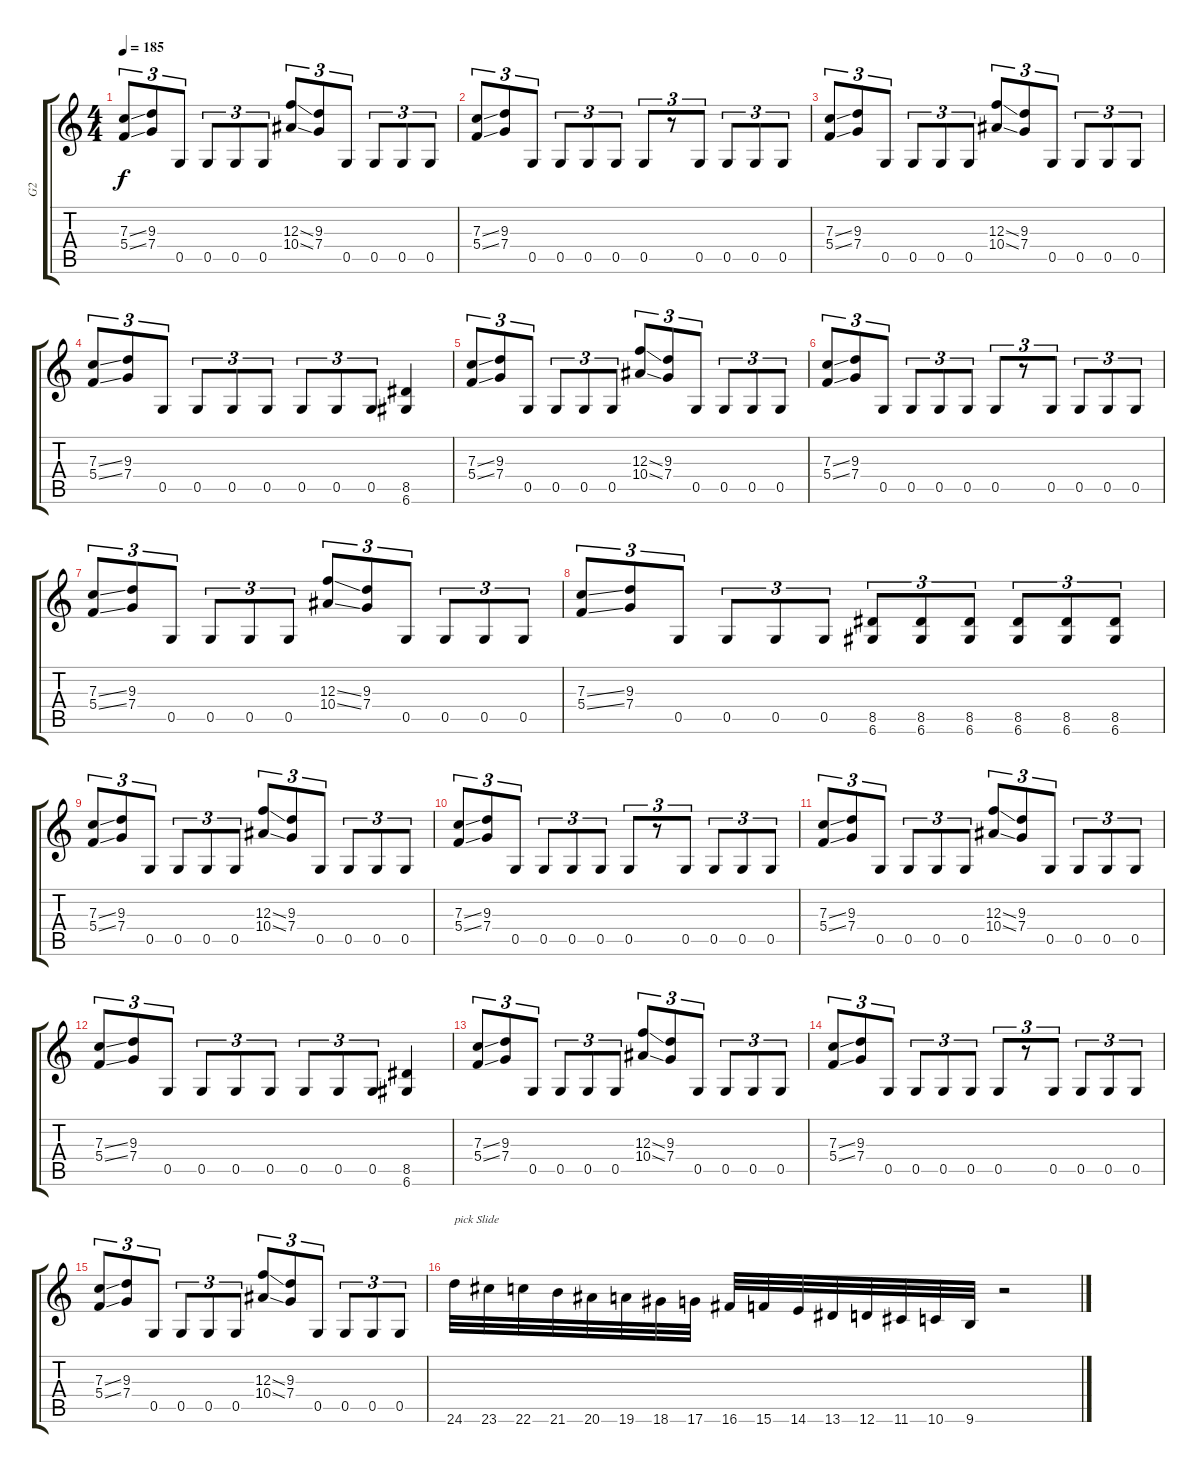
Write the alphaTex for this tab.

\track ("G2" "G2") {instrument distortionguitar}
\staff {score tabs}
\tuning (D4 A3 F3 C3 G2 D2) {hide}
\ts (4 4)
\tempo 185
\clef g2
\ks c
(7.3{ss} 5.4{ss}).8{tu (3 2) dy f} (9.3 7.4).8{tu (3 2)} 0.5.8{tu (3 2)} 0.5.8{tu (3 2)} 0.5.8{tu (3 2)} 0.5.8{tu (3 2)} (12.3{ss} 10.4{ss}).8{tu (3 2)} (9.3 7.4).8{tu (3 2)} 0.5.8{tu (3 2)} 0.5.8{tu (3 2)} 0.5.8{tu (3 2)} 0.5.8{tu (3 2)} |
(7.3{ss} 5.4{ss}).8{tu (3 2)} (9.3 7.4).8{tu (3 2)} 0.5.8{tu (3 2)} 0.5.8{tu (3 2)} 0.5.8{tu (3 2)} 0.5.8{tu (3 2)} 0.5.8{tu (3 2)} r.8{tu (3 2)} 0.5.8{tu (3 2)} 0.5.8{tu (3 2)} 0.5.8{tu (3 2)} 0.5.8{tu (3 2)} |
(7.3{ss} 5.4{ss}).8{tu (3 2)} (9.3 7.4).8{tu (3 2)} 0.5.8{tu (3 2)} 0.5.8{tu (3 2)} 0.5.8{tu (3 2)} 0.5.8{tu (3 2)} (12.3{ss} 10.4{ss}).8{tu (3 2)} (9.3 7.4).8{tu (3 2)} 0.5.8{tu (3 2)} 0.5.8{tu (3 2)} 0.5.8{tu (3 2)} 0.5.8{tu (3 2)} |
(7.3{ss} 5.4{ss}).8{tu (3 2)} (9.3 7.4).8{tu (3 2)} 0.5.8{tu (3 2)} 0.5.8{tu (3 2)} 0.5.8{tu (3 2)} 0.5.8{tu (3 2)} 0.5.8{tu (3 2)} 0.5.8{tu (3 2)} 0.5.8{tu (3 2)} (8.5 6.6).4 |
(7.3{ss} 5.4{ss}).8{tu (3 2)} (9.3 7.4).8{tu (3 2)} 0.5.8{tu (3 2)} 0.5.8{tu (3 2)} 0.5.8{tu (3 2)} 0.5.8{tu (3 2)} (12.3{ss} 10.4{ss}).8{tu (3 2)} (9.3 7.4).8{tu (3 2)} 0.5.8{tu (3 2)} 0.5.8{tu (3 2)} 0.5.8{tu (3 2)} 0.5.8{tu (3 2)} |
(7.3{ss} 5.4{ss}).8{tu (3 2)} (9.3 7.4).8{tu (3 2)} 0.5.8{tu (3 2)} 0.5.8{tu (3 2)} 0.5.8{tu (3 2)} 0.5.8{tu (3 2)} 0.5.8{tu (3 2)} r.8{tu (3 2)} 0.5.8{tu (3 2)} 0.5.8{tu (3 2)} 0.5.8{tu (3 2)} 0.5.8{tu (3 2)} |
(7.3{ss} 5.4{ss}).8{tu (3 2)} (9.3 7.4).8{tu (3 2)} 0.5.8{tu (3 2)} 0.5.8{tu (3 2)} 0.5.8{tu (3 2)} 0.5.8{tu (3 2)} (12.3{ss} 10.4{ss}).8{tu (3 2)} (9.3 7.4).8{tu (3 2)} 0.5.8{tu (3 2)} 0.5.8{tu (3 2)} 0.5.8{tu (3 2)} 0.5.8{tu (3 2)} |
(7.3{ss} 5.4{ss}).8{tu (3 2)} (9.3 7.4).8{tu (3 2)} 0.5.8{tu (3 2)} 0.5.8{tu (3 2)} 0.5.8{tu (3 2)} 0.5.8{tu (3 2)} (8.5 6.6).8{tu (3 2)} (8.5 6.6).8{tu (3 2)} (8.5 6.6).8{tu (3 2)} (8.5 6.6).8{tu (3 2)} (8.5 6.6).8{tu (3 2)} (8.5 6.6).8{tu (3 2)} |
(7.3{ss} 5.4{ss}).8{tu (3 2)} (9.3 7.4).8{tu (3 2)} 0.5.8{tu (3 2)} 0.5.8{tu (3 2)} 0.5.8{tu (3 2)} 0.5.8{tu (3 2)} (12.3{ss} 10.4{ss}).8{tu (3 2)} (9.3 7.4).8{tu (3 2)} 0.5.8{tu (3 2)} 0.5.8{tu (3 2)} 0.5.8{tu (3 2)} 0.5.8{tu (3 2)} |
(7.3{ss} 5.4{ss}).8{tu (3 2)} (9.3 7.4).8{tu (3 2)} 0.5.8{tu (3 2)} 0.5.8{tu (3 2)} 0.5.8{tu (3 2)} 0.5.8{tu (3 2)} 0.5.8{tu (3 2)} r.8{tu (3 2)} 0.5.8{tu (3 2)} 0.5.8{tu (3 2)} 0.5.8{tu (3 2)} 0.5.8{tu (3 2)} |
(7.3{ss} 5.4{ss}).8{tu (3 2)} (9.3 7.4).8{tu (3 2)} 0.5.8{tu (3 2)} 0.5.8{tu (3 2)} 0.5.8{tu (3 2)} 0.5.8{tu (3 2)} (12.3{ss} 10.4{ss}).8{tu (3 2)} (9.3 7.4).8{tu (3 2)} 0.5.8{tu (3 2)} 0.5.8{tu (3 2)} 0.5.8{tu (3 2)} 0.5.8{tu (3 2)} |
(7.3{ss} 5.4{ss}).8{tu (3 2)} (9.3 7.4).8{tu (3 2)} 0.5.8{tu (3 2)} 0.5.8{tu (3 2)} 0.5.8{tu (3 2)} 0.5.8{tu (3 2)} 0.5.8{tu (3 2)} 0.5.8{tu (3 2)} 0.5.8{tu (3 2)} (8.5 6.6).4 |
(7.3{ss} 5.4{ss}).8{tu (3 2)} (9.3 7.4).8{tu (3 2)} 0.5.8{tu (3 2)} 0.5.8{tu (3 2)} 0.5.8{tu (3 2)} 0.5.8{tu (3 2)} (12.3{ss} 10.4{ss}).8{tu (3 2)} (9.3 7.4).8{tu (3 2)} 0.5.8{tu (3 2)} 0.5.8{tu (3 2)} 0.5.8{tu (3 2)} 0.5.8{tu (3 2)} |
(7.3{ss} 5.4{ss}).8{tu (3 2)} (9.3 7.4).8{tu (3 2)} 0.5.8{tu (3 2)} 0.5.8{tu (3 2)} 0.5.8{tu (3 2)} 0.5.8{tu (3 2)} 0.5.8{tu (3 2)} r.8{tu (3 2)} 0.5.8{tu (3 2)} 0.5.8{tu (3 2)} 0.5.8{tu (3 2)} 0.5.8{tu (3 2)} |
(7.3{ss} 5.4{ss}).8{tu (3 2)} (9.3 7.4).8{tu (3 2)} 0.5.8{tu (3 2)} 0.5.8{tu (3 2)} 0.5.8{tu (3 2)} 0.5.8{tu (3 2)} (12.3{ss} 10.4{ss}).8{tu (3 2)} (9.3 7.4).8{tu (3 2)} 0.5.8{tu (3 2)} 0.5.8{tu (3 2)} 0.5.8{tu (3 2)} 0.5.8{tu (3 2)} |
24.6.32{txt "pick Slide"} 23.6.32 22.6.32 21.6.32 20.6.32 19.6.32 18.6.32 17.6.32 16.6.32 15.6.32 14.6.32 13.6.32 12.6.32 11.6.32 10.6.32 9.6.32 r.2
